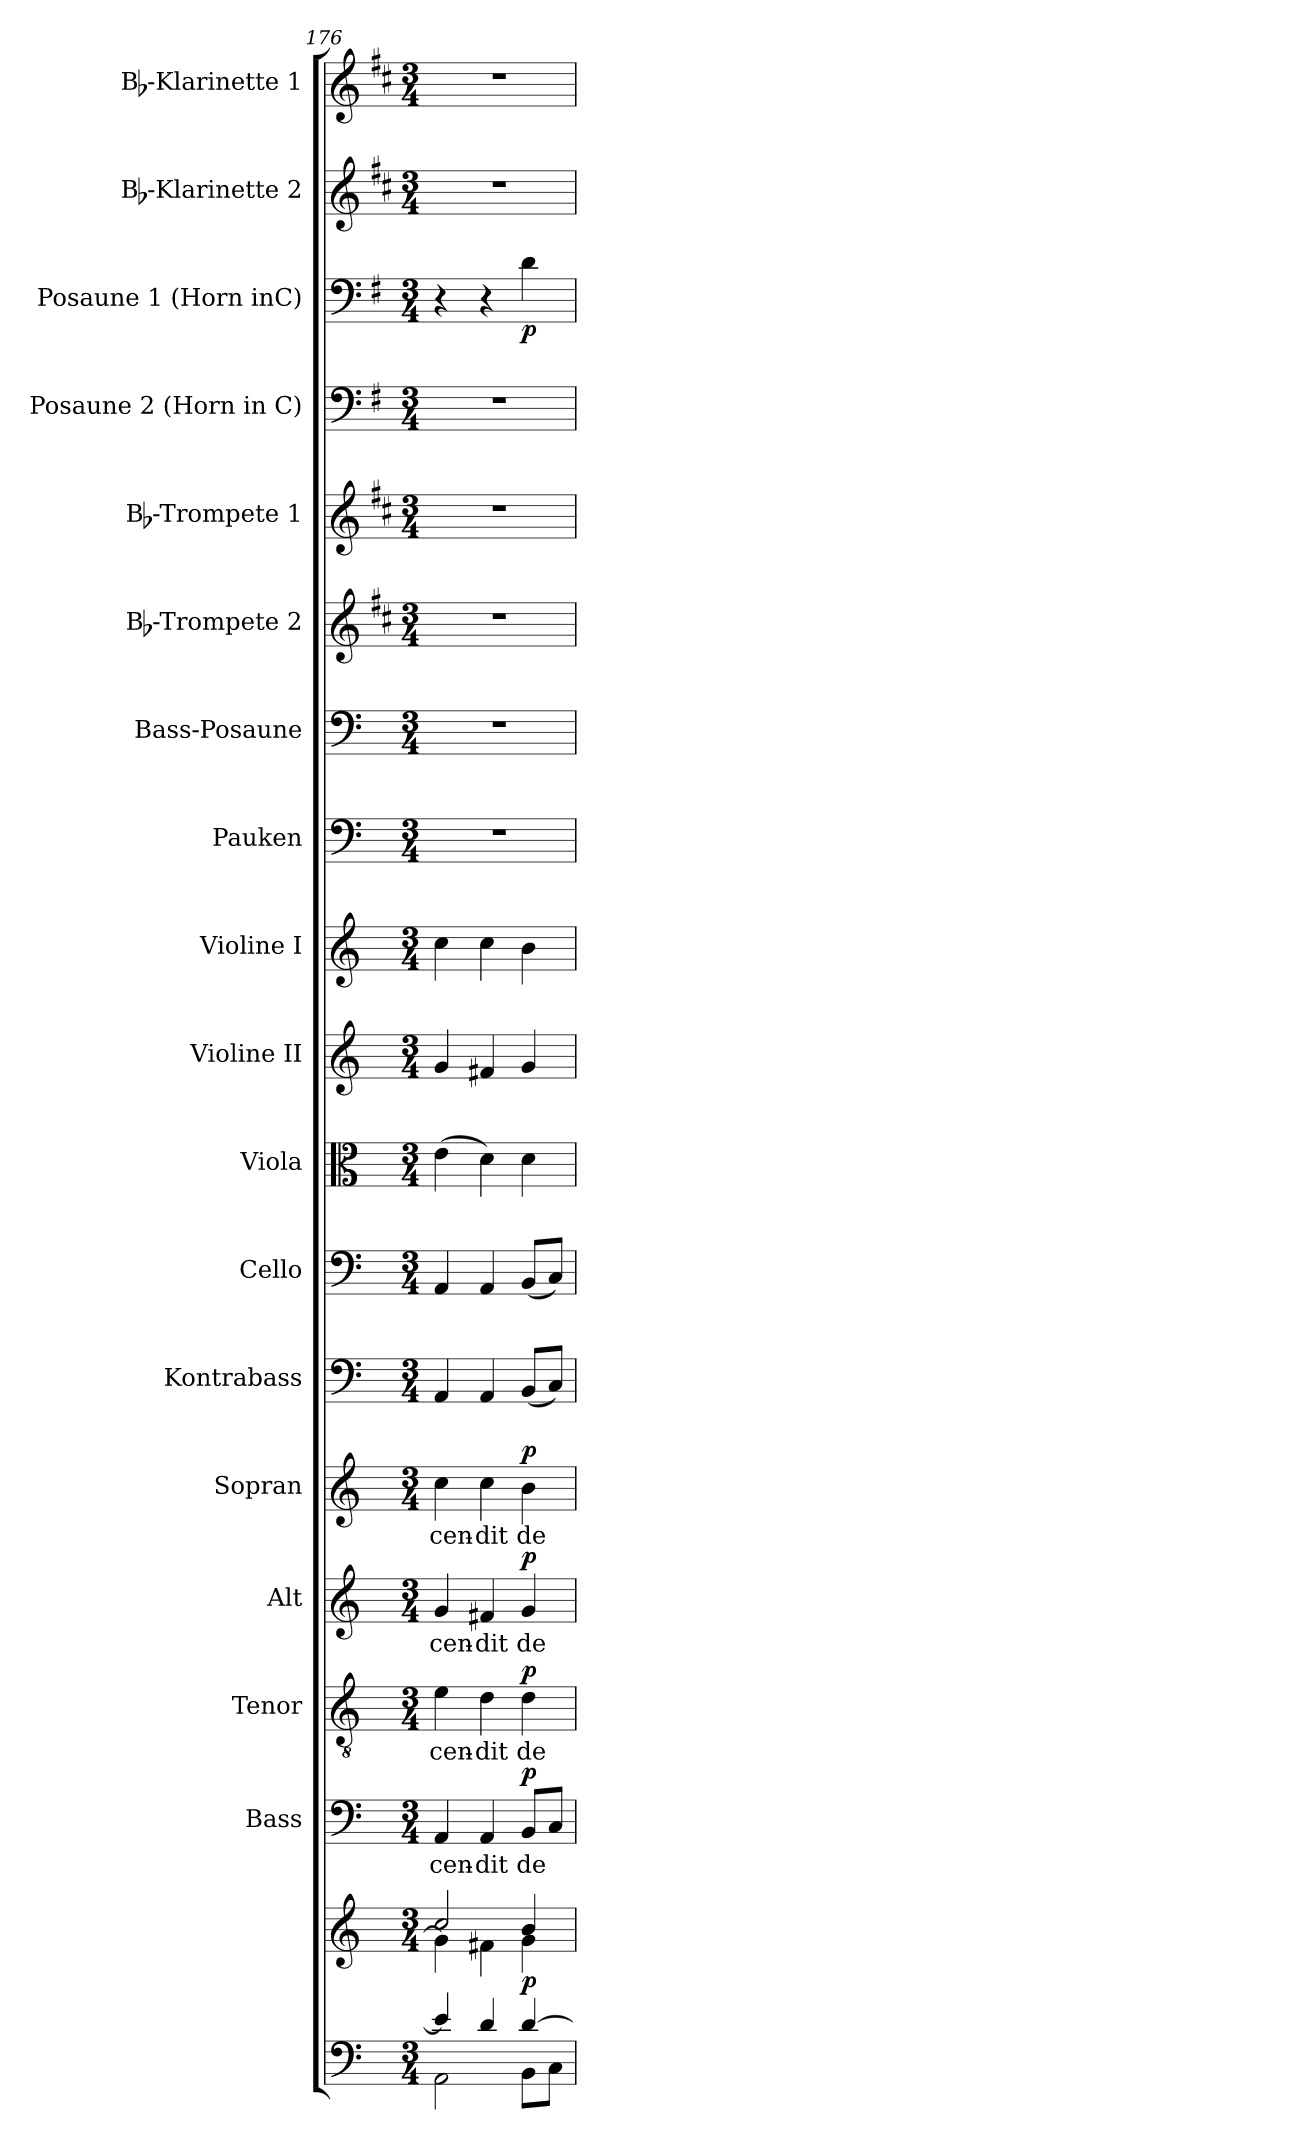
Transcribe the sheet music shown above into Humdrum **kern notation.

**kern	**kern	**dynam	**kern	**text	**dynam	**kern	**text	**dynam	**kern	**text	**dynam	**kern	**text	**dynam	**kern	**kern	**kern	**kern	**kern	**kern	**kern	**kern	**kern	**kern	**kern	**dynam	**kern	**kern
*part18	*part18	*part18	*part17	*part17	*part17	*part16	*part16	*part16	*part15	*part15	*part15	*part14	*part14	*part14	*part13	*part12	*part11	*part10	*part9	*part8	*part7	*part6	*part5	*part4	*part3	*part3	*part2	*part1
*staff19	*staff18	*staff18/19	*staff17	*staff17	*staff17	*staff16	*staff16	*staff16	*staff15	*staff15	*staff15	*staff14	*staff14	*staff14	*staff13	*staff12	*staff11	*staff10	*staff9	*staff8	*staff7	*staff6	*staff5	*staff4	*staff3	*staff3	*staff2	*staff1
*	*	*	*I"Bass	*	*	*I"Tenor	*	*	*I"Alt	*	*	*I"Sopran	*	*	*I"Kontrabass	*I"Cello	*I"Viola	*I"Violine II	*I"Violine I	*I"Pauken	*I"Bass-Posaune	*I"Bb-Trompete 2	*I"Bb-Trompete 1	*I"Posaune 2 (Horn in C)	*I"Posaune 1 (Horn inC)	*	*I"Bb-Klarinette 2	*I"Bb-Klarinette 1
*	*	*	*I'B.	*	*	*I'T.	*	*	*I'A.	*	*	*I'S.	*	*	*I'Kb.	*	*I'Vla.	*I'Vl. II	*I'Vl. I	*I'Pk.	*I'B-Pos.	*I'Bb Trp. 2	*I'Bb Trp. 1	*I'Pos. 2	*I'Pos. 1	*	*I'Bb Kl. 2	*I'Bb Kl. 1
*clefF4	*clefG2	*	*clefF4	*	*	*clefGv2	*	*	*clefG2	*	*	*clefG2	*	*	*clefF4	*clefF4	*clefC3	*clefG2	*clefG2	*clefF4	*clefF4	*clefG2	*clefG2	*clefF4	*clefF4	*	*clefG2	*clefG2
*	*	*	*	*	*	*	*	*	*	*	*	*	*	*	*ITrd7c12	*	*	*	*	*	*	*ITrd1c2	*ITrd1c2	*ITrd4c7	*ITrd4c7	*	*ITrd1c2	*ITrd1c2
*k[]	*k[]	*	*k[]	*	*	*k[]	*	*	*k[]	*	*	*k[]	*	*	*k[]	*k[]	*k[]	*k[]	*k[]	*k[]	*k[]	*k[]	*k[]	*k[]	*k[]	*	*k[]	*k[]
*C:	*C:	*	*C:	*	*	*C:	*	*	*C:	*	*	*C:	*	*	*C:	*C:	*C:	*C:	*C:	*C:	*C:	*C:	*C:	*C:	*C:	*	*C:	*C:
*M3/4	*M3/4	*	*M3/4	*	*	*M3/4	*	*	*M3/4	*	*	*M3/4	*	*	*M3/4	*M3/4	*M3/4	*M3/4	*M3/4	*M3/4	*M3/4	*M3/4	*M3/4	*M3/4	*M3/4	*	*M3/4	*M3/4
=176	=176	=176	=176	=176	=176	=176	=176	=176	=176	=176	=176	=176	=176	=176	=176	=176	=176	=176	=176	=176	=176	=176	=176	=176	=176	=176	=176	=176
*^	*^	*	*	*	*	*	*	*	*	*	*	*	*	*	*	*	*	*	*	*	*	*	*	*	*	*	*	*
!	!	!	!	!	!	!LO:LY:b	!	!	!LO:LY:b	!	!	!LO:LY:b	!	!	!LO:LY:b	!	!	!	!	!	!	!	!	!	!	!	!	!	!	!
4e/]	2AA\	2cc/	4g\]	.	4AA/	-cen-	.	4e\	-cen-	.	4g/	-cen-	.	4cc\	-cen-	.	4AAA/	4AA/	(>4e\	4g/	4cc\	2.r	2.r	2.r	2.r	2.r	4r	.	2.r	2.r
!	!	!	!	!	!	!LO:LY:b	!	!	!LO:LY:b	!	!	!LO:LY:b	!	!	!LO:LY:b	!	!	!	!	!	!	!	!	!	!	!	!	!	!	!
4d/	.	.	4f#X\	.	4AA/	-dit	.	4d\	-dit	.	4f#X/	-dit	.	4cc\	-dit	.	4AAA/	4AA/	4d\)	4f#X/	4cc\	.	.	.	.	.	4r	.	.	.
!	!	!	!	!LO:DY:b	!	!LO:LY:b	!LO:DY:a	!	!LO:LY:b	!LO:DY:a	!	!LO:LY:b	!LO:DY:a	!	!LO:LY:b	!LO:DY:a	!	!	!	!	!	!	!	!	!	!	!	!LO:DY:b	!	!
[>4d/	8BB\L	4b/	4g\	p	8BB/L	de	p	4d\	de	p	4g/	de	p	4b\	de	p	(<8BBB/L	(<8BB/L	4d\	4g/	4b\	.	.	.	.	.	4G\	p	.	.
.	8C\J	.	.	.	8C/J	.	.	.	.	.	.	.	.	.	.	.	8CC/J)	8C/J)	.	.	.	.	.	.	.	.	.	.	.	.
*v	*v	*	*	*	*	*	*	*	*	*	*	*	*	*	*	*	*	*	*	*	*	*	*	*	*	*	*	*	*	*
*	*v	*v	*	*	*	*	*	*	*	*	*	*	*	*	*	*	*	*	*	*	*	*	*	*	*	*	*	*	*
=	=	=	=	=	=	=	=	=	=	=	=	=	=	=	=	=	=	=	=	=	=	=	=	=	=	=	=	=
*-	*-	*-	*-	*-	*-	*-	*-	*-	*-	*-	*-	*-	*-	*-	*-	*-	*-	*-	*-	*-	*-	*-	*-	*-	*-	*-	*-	*-
